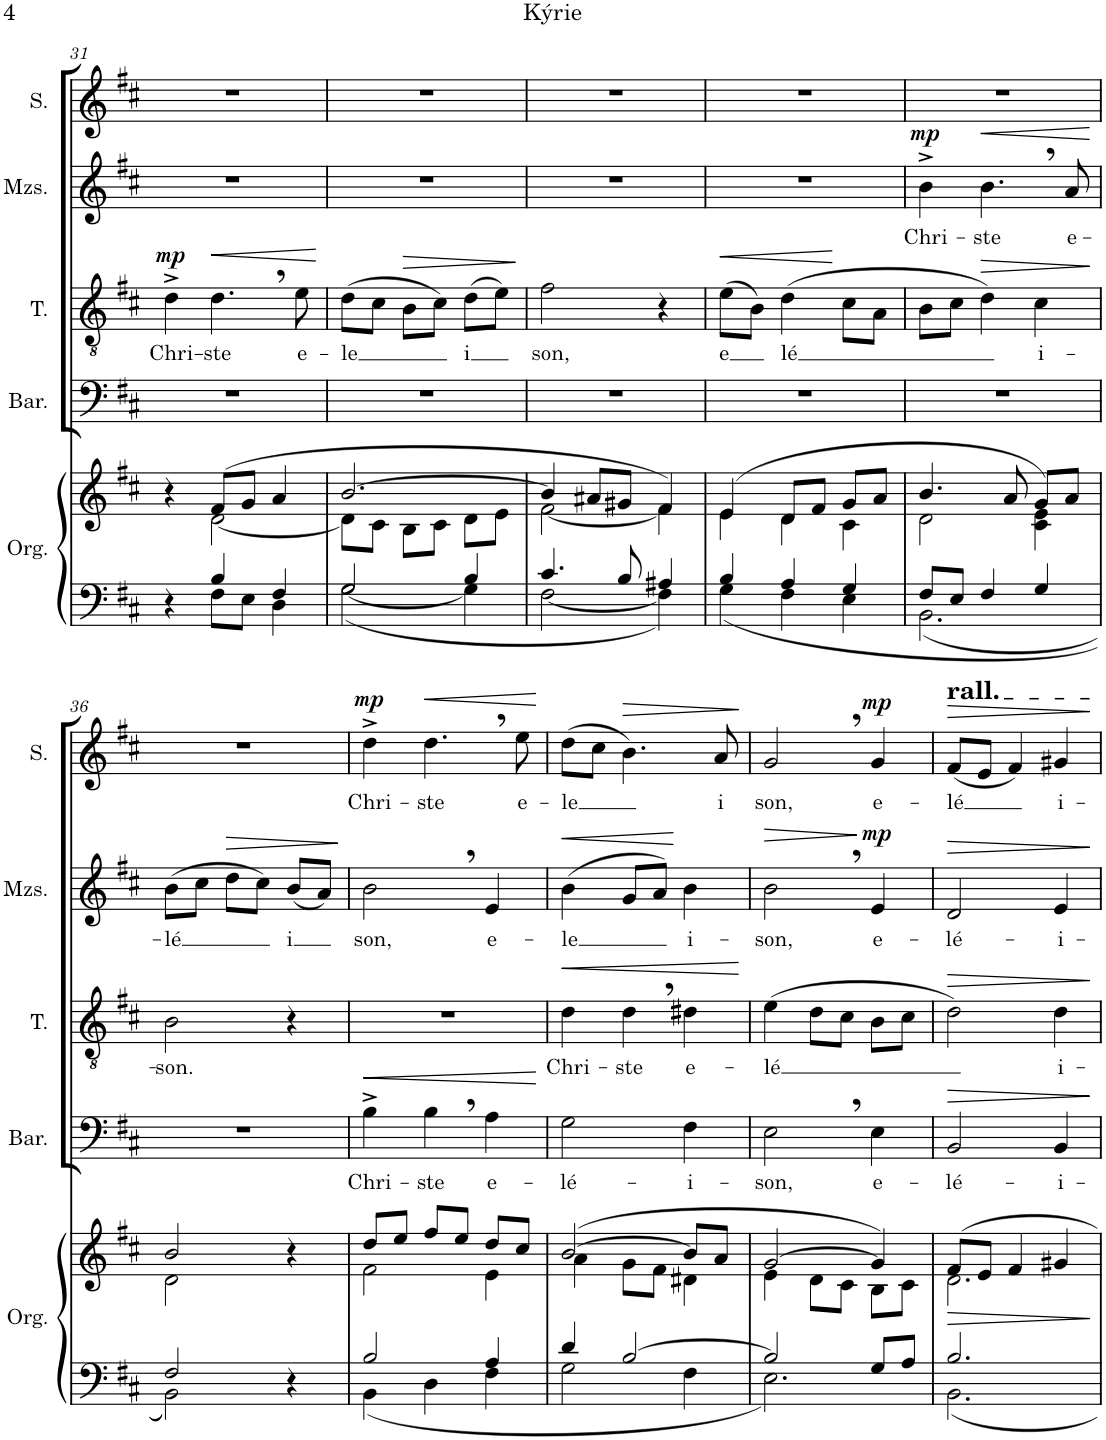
**kern	**kern	**dynam	**kern	**text	**dynam	**kern	**text	**dynam	**kern	**text	**dynam	**kern	**text	**dynam
*part5	*part5	*part5	*part4	*part4	*part4	*part3	*part3	*part3	*part2	*part2	*part2	*part1	*part1	*part1
*staff6	*staff5	*staff5/6	*staff4	*staff4	*staff4	*staff3	*staff3	*staff3	*staff2	*staff2	*staff2	*staff1	*staff1	*staff1
*I"Órgano	*	*	*I"Barítono	*	*	*I"Tenor	*	*	*I"Mezzosoprano	*	*	*I"Soprano	*	*
*	*	*	*I'Bar.	*	*	*I'T.	*	*	*I'Mzs.	*	*	*I'S.	*	*
!!LO:PB:g=z
*clefF4	*clefG2	*	*clefF4	*	*	*clefGv2	*	*	*clefG2	*	*	*clefG2	*	*
*k[f#c#]	*k[f#c#]	*	*k[f#c#]	*	*	*k[f#c#]	*	*	*k[f#c#]	*	*	*k[f#c#]	*	*
*M3/4	*M3/4	*	*M3/4	*	*	*M3/4	*	*	*M3/4	*	*	*M3/4	*	*
=31	=31	=31	=31	=31	=31	=31	=31	=31	=31	=31	=31	=31	=31	=31
*^	*^	*	*	*	*	*	*	*	*	*	*	*	*	*
!	!	!	!	!	!	!	!	!	!LO:LY:b	!LO:DY:a	!	!	!	!	!	!
4r	4ryy	4r	4ryy	.	2.r	.	.	4d^\	Chri-	mp	2.r	.	.	2.r	.	.
!	!	!	!	!	!	!	!	!	!LO:LY:b	!LO:HP:b	!	!	!	!	!	!
4B/	8F#\L	(8f#/L	[2d\	.	.	.	.	4.d,\	-ste	<	.	.	.	.	.	.
.	8E\J	8g/J	.	.	.	.	.	.	.	.	.	.	.	.	.	.
4F#/	4D\	4a/	.	.	.	.	.	.	.	.	.	.	.	.	.	.
!	!	!	!	!	!	!	!	!	!LO:LY:b	!	!	!	!	!	!	!
.	.	.	.	.	.	.	.	8e\	e-	.	.	.	.	.	.	.
*v	*v	*	*	*	*	*	*	*	*	*	*	*	*	*	*	*
*	*v	*v	*	*	*	*	*	*	*	*	*	*	*	*	*
.	.	.	.	.	.	.	.	[	.	.	.	.	.	.
=32	=32	=32	=32	=32	=32	=32	=32	=32	=32	=32	=32	=32	=32	=32
*^	*^	*	*	*	*	*	*	*	*	*	*	*	*	*
!	!	!	!	!	!	!	!	!	!LO:LY:b	!	!	!	!	!	!	!
2G/	[2G\	[2.b/	8d\L]	.	2.r	.	.	(8d\L	-le	.	2.r	.	.	2.r	.	.
.	.	.	8c#\J	.	.	.	.	8c#\J	.	.	.	.	.	.	.	.
!	!	!	!	!	!	!	!	!	!	!LO:HP:b	!	!	!	!	!	!
.	.	.	8B\L	.	.	.	.	8B\L	.	>	.	.	.	.	.	.
.	.	.	8c#\J	.	.	.	.	8c#\J)	.	.	.	.	.	.	.	.
!	!	!	!	!	!	!	!	!	!LO:LY:b	!	!	!	!	!	!	!
4B/	4G\]	.	8d\L	.	.	.	.	(8d\L	i	.	.	.	.	.	.	.
.	.	.	8e\J	.	.	.	.	8e\J)	.	.	.	.	.	.	.	.
*v	*v	*	*	*	*	*	*	*	*	*	*	*	*	*	*	*
*	*v	*v	*	*	*	*	*	*	*	*	*	*	*	*	*
.	.	.	.	.	.	.	.	]	.	.	.	.	.	.
=33	=33	=33	=33	=33	=33	=33	=33	=33	=33	=33	=33	=33	=33	=33
*^	*^	*	*	*	*	*	*	*	*	*	*	*	*	*
!	!	!	!	!	!	!	!	!	!LO:LY:b	!	!	!	!	!	!	!
4.c#/	[2F#\	4b/]	[2f#\	.	2.r	.	.	2f#\	son,	.	2.r	.	.	2.r	.	.
.	.	8a#X/L	.	.	.	.	.	.	.	.	.	.	.	.	.	.
8B/	.	8g#X/J	.	.	.	.	.	.	.	.	.	.	.	.	.	.
4A#X/	4F#\]	4f#/)	4f#\]	.	.	.	.	4r	.	.	.	.	.	.	.	.
=34	=34	=34	=34	=34	=34	=34	=34	=34	=34	=34	=34	=34	=34	=34	=34	=34
!	!	!	!	!	!	!	!	!	!LO:LY:b	!LO:HP:b	!	!	!	!	!	!
4B/	4G\	(4e/	4e\	.	2.r	.	.	(8e\L	e	<	2.r	.	.	2.r	.	.
.	.	.	.	.	.	.	.	8B\J)	.	.	.	.	.	.	.	.
!	!	!	!	!	!	!	!	!	!LO:LY:b	!	!	!	!	!	!	!
4A/	4F#\	8d/L	4d\	.	.	.	.	(4d\	lé	.	.	.	.	.	.	.
.	.	8f#/J	.	.	.	.	.	.	.	.	.	.	.	.	.	.
4G/	4E\	8g/L	4c#\	.	.	.	.	8c#\L	.	[	.	.	.	.	.	.
.	.	8a/J	.	.	.	.	.	8A\J	.	.	.	.	.	.	.	.
=35	=35	=35	=35	=35	=35	=35	=35	=35	=35	=35	=35	=35	=35	=35	=35	=35
!	!	!	!	!	!	!	!	!	!	!	!	!LO:LY:b	!LO:DY:a	!	!	!
8F#/L	2.BB\	4.b/	2d\	.	2.r	.	.	8B\L	.	.	4b^\	Chri-	mp	2.r	.	.
8E/J	.	.	.	.	.	.	.	8c#\J	.	.	.	.	.	.	.	.
!	!	!	!	!	!	!	!	!	!	!LO:HP:b	!	!LO:LY:b	!LO:HP:b	!	!	!
4F#/	.	.	.	.	.	.	.	4d\)	.	>	4.b,\	-ste	<	.	.	.
.	.	8a/	.	.	.	.	.	.	.	.	.	.	.	.	.	.
!	!	!	!	!	!	!	!	!	!LO:LY:b	!	!	!	!	!	!	!
4G/	.	8g/L)	4c#\ 4e\	.	.	.	.	4c#\	i-	.	.	.	.	.	.	.
!	!	!	!	!	!	!	!	!	!	!	!	!LO:LY:b	!	!	!	!
.	.	8a/J	.	.	.	.	.	.	.	.	8a/	e-	.	.	.	.
*v	*v	*	*	*	*	*	*	*	*	*	*	*	*	*	*	*
*	*v	*v	*	*	*	*	*	*	*	*	*	*	*	*	*
.	.	.	.	.	.	.	.	]	.	.	[	.	.	.
!!LO:LB:g=z
=36	=36	=36	=36	=36	=36	=36	=36	=36	=36	=36	=36	=36	=36	=36
*^	*^	*	*	*	*	*	*	*	*	*	*	*	*	*
!	!	!	!	!	!	!	!	!	!LO:LY:b	!	!	!LO:LY:b	!	!	!	!
2F#/	2BB\	2b/	2d\	.	2.r	.	.	2B\	-son.	.	(8b\L	-lé	.	2.r	.	.
.	.	.	.	.	.	.	.	.	.	.	8cc#\J	.	.	.	.	.
!	!	!	!	!	!	!	!	!	!	!	!	!	!LO:HP:b	!	!	!
.	.	.	.	.	.	.	.	.	.	.	8dd\L	.	>	.	.	.
.	.	.	.	.	.	.	.	.	.	.	8cc#\J)	.	.	.	.	.
!	!	!	!	!	!	!	!	!	!	!	!	!LO:LY:b	!	!	!	!
4r	4ryy	4r	4ryy	.	.	.	.	4r	.	.	(8b/L	i	.	.	.	.
.	.	.	.	.	.	.	.	.	.	.	8a/J)	.	.	.	.	.
*v	*v	*	*	*	*	*	*	*	*	*	*	*	*	*	*	*
*	*v	*v	*	*	*	*	*	*	*	*	*	*	*	*	*
.	.	.	.	.	.	.	.	.	.	.	]	.	.	.
=37	=37	=37	=37	=37	=37	=37	=37	=37	=37	=37	=37	=37	=37	=37
*^	*^	*	*	*	*	*	*	*	*	*	*	*	*	*
!	!	!	!	!	!	!LO:LY:b	!LO:HP:b	!	!	!	!	!LO:LY:b	!	!	!LO:LY:b	!LO:DY:a
2B/	4BB\	8dd/L	2f#\	.	4B^\	Chri-	<	2.r	.	.	2b,\	son,	.	4dd^\	Chri-	mp
.	.	8ee/J	.	.	.	.	.	.	.	.	.	.	.	.	.	.
!	!	!	!	!	!	!LO:LY:b	!	!	!	!	!	!	!	!	!LO:LY:b	!LO:HP:b
.	4D\	8ff#/L	.	.	4B,\	-ste	.	.	.	.	.	.	.	4.dd,\	-ste	<
.	.	8ee/J	.	.	.	.	.	.	.	.	.	.	.	.	.	.
!	!	!	!	!	!	!LO:LY:b	!	!	!	!	!	!LO:LY:b	!	!	!	!
4A/	4F#\	8dd/L	4e\	.	4A\	e-	.	.	.	.	4e/	e-	.	.	.	.
!	!	!	!	!	!	!	!	!	!	!	!	!	!	!	!LO:LY:b	!
.	.	8cc#/J	.	.	.	.	.	.	.	.	.	.	.	8ee\	e-	.
*v	*v	*	*	*	*	*	*	*	*	*	*	*	*	*	*	*
*	*v	*v	*	*	*	*	*	*	*	*	*	*	*	*	*
.	.	.	.	.	[	.	.	.	.	.	.	.	.	[
=38	=38	=38	=38	=38	=38	=38	=38	=38	=38	=38	=38	=38	=38	=38
*^	*^	*	*	*	*	*	*	*	*	*	*	*	*	*
!	!	!	!	!	!	!LO:LY:b	!	!	!LO:LY:b	!LO:HP:b	!	!LO:LY:b	!LO:HP:b	!	!LO:LY:b	!
4d/	2G\	([2b/	4a\	.	2G\	-lé-	.	4d\	Chri-	<	(4b\	-le	<	(8dd\L	-le	.
.	.	.	.	.	.	.	.	.	.	.	.	.	.	8cc#\J	.	.
!	!	!	!	!	!	!	!	!	!LO:LY:b	!	!	!	!	!	!	!LO:HP:b
[2B/	.	.	8g\L	.	.	.	.	4d,\	-ste	.	8g/L	.	.	4.b\)	.	>
.	.	.	8f#\J	.	.	.	.	.	.	.	8a/J)	.	.	.	.	.
!	!	!	!	!	!	!LO:LY:b	!	!	!LO:LY:b	!	!	!LO:LY:b	!	!	!	!
.	4F#\	8b/L]	4d#X\	.	4F#\	-i-	.	4d#X\	e-	.	4b\	i-	[	.	.	.
!	!	!	!	!	!	!	!	!	!	!	!	!	!	!	!LO:LY:b	!
.	.	8a/J	.	.	.	.	.	.	.	.	.	.	.	8a/	i	.
*v	*v	*	*	*	*	*	*	*	*	*	*	*	*	*	*	*
*	*v	*v	*	*	*	*	*	*	*	*	*	*	*	*	*
.	.	.	.	.	.	.	.	[	.	.	.	.	.	]
=39	=39	=39	=39	=39	=39	=39	=39	=39	=39	=39	=39	=39	=39	=39
*^	*^	*	*	*	*	*	*	*	*	*	*	*	*	*
!	!	!	!	!	!	!LO:LY:b	!	!	!LO:LY:b	!	!	!LO:LY:b	!LO:HP:b	!	!LO:LY:b	!
2B/]	2.E\	[2g/	4e\	.	2E,\	-son,	.	(4e\	-lé	.	2b,\	-son,	>	2g,/	son,	.
.	.	.	8d\L	.	.	.	.	8d\L	.	.	.	.	.	.	.	.
.	.	.	8c#\J	.	.	.	.	8c#\J	.	.	.	.	.	.	.	.
!	!	!	!	!	!	!LO:LY:b	!	!	!	!	!	!LO:LY:b	!LO:DY:n=1:a	!	!LO:LY:b	!LO:DY:a
8G/L	.	4g/])	8B\L	.	4E\	e-	.	8B\L	.	.	4e/	e-	] mp	4g/	e-	mp
8A/J	.	.	8c#\J	.	.	.	.	8c#\J	.	.	.	.	.	.	.	.
=40	=40	=40	=40	=40	=40	=40	=40	=40	=40	=40	=40	=40	=40	=40	=40	=40
!	!	!	!	!	!	!	!	!	!	!	!	!	!	!LO:TX:a:t=rall.	!	!
!	!	!	!	!LO:HP:b	!	!LO:LY:b	!LO:HP:b	!	!	!LO:HP:b	!	!LO:LY:b	!LO:HP:b	!	!LO:LY:b	!LO:HP:b
2.B/	2.BB\	8f#/L	2.d\	>	2BB/	-lé-	>	2d\)	.	>	2d/	-lé-	>	(8f#/L	-lé	>
.	.	8e/J	.	.	.	.	.	.	.	.	.	.	.	8e/J	.	.
.	.	4f#/	.	.	.	.	.	.	.	.	.	.	.	4f#/)	.	.
!	!	!	!	!	!	!LO:LY:b	!	!	!LO:LY:b	!	!	!LO:LY:b	!	!	!LO:LY:b	!
.	.	4g#X/	.	.	4BB/	-i-	.	4d\	i-	.	4e/	-i-	.	4g#X/	i-	.
*v	*v	*	*	*	*	*	*	*	*	*	*	*	*	*	*	*
*	*v	*v	*	*	*	*	*	*	*	*	*	*	*	*	*
.	.	]	.	.	]	.	.	]	.	.	]	.	.	]
=	=	=	=	=	=	=	=	=	=	=	=	=	=	=
*-	*-	*-	*-	*-	*-	*-	*-	*-	*-	*-	*-	*-	*-	*-
